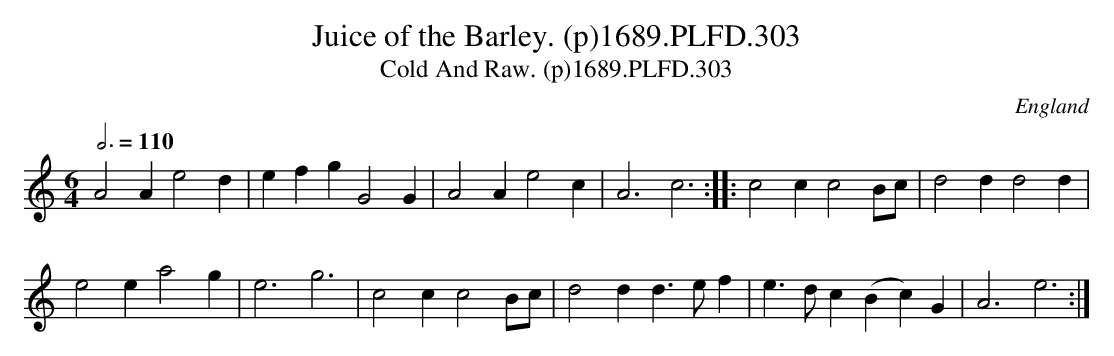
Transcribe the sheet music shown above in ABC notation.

X:1
T:Juice of the Barley. (p)1689.PLFD.303
T:Cold And Raw. (p)1689.PLFD.303
M:6/4
L:1/4
Q:3/4=110
O:England
K:C
A2 A e2 d|efg G2 G| A2 A e2 c| A3 c3:||:c2 c c2 B/c/|d2 d d2 d|
e2 e a2g| e3 g3| c2 c c2 B/c/| d2 d d>ef|e>dc (Bc)G| A3 e3:|
